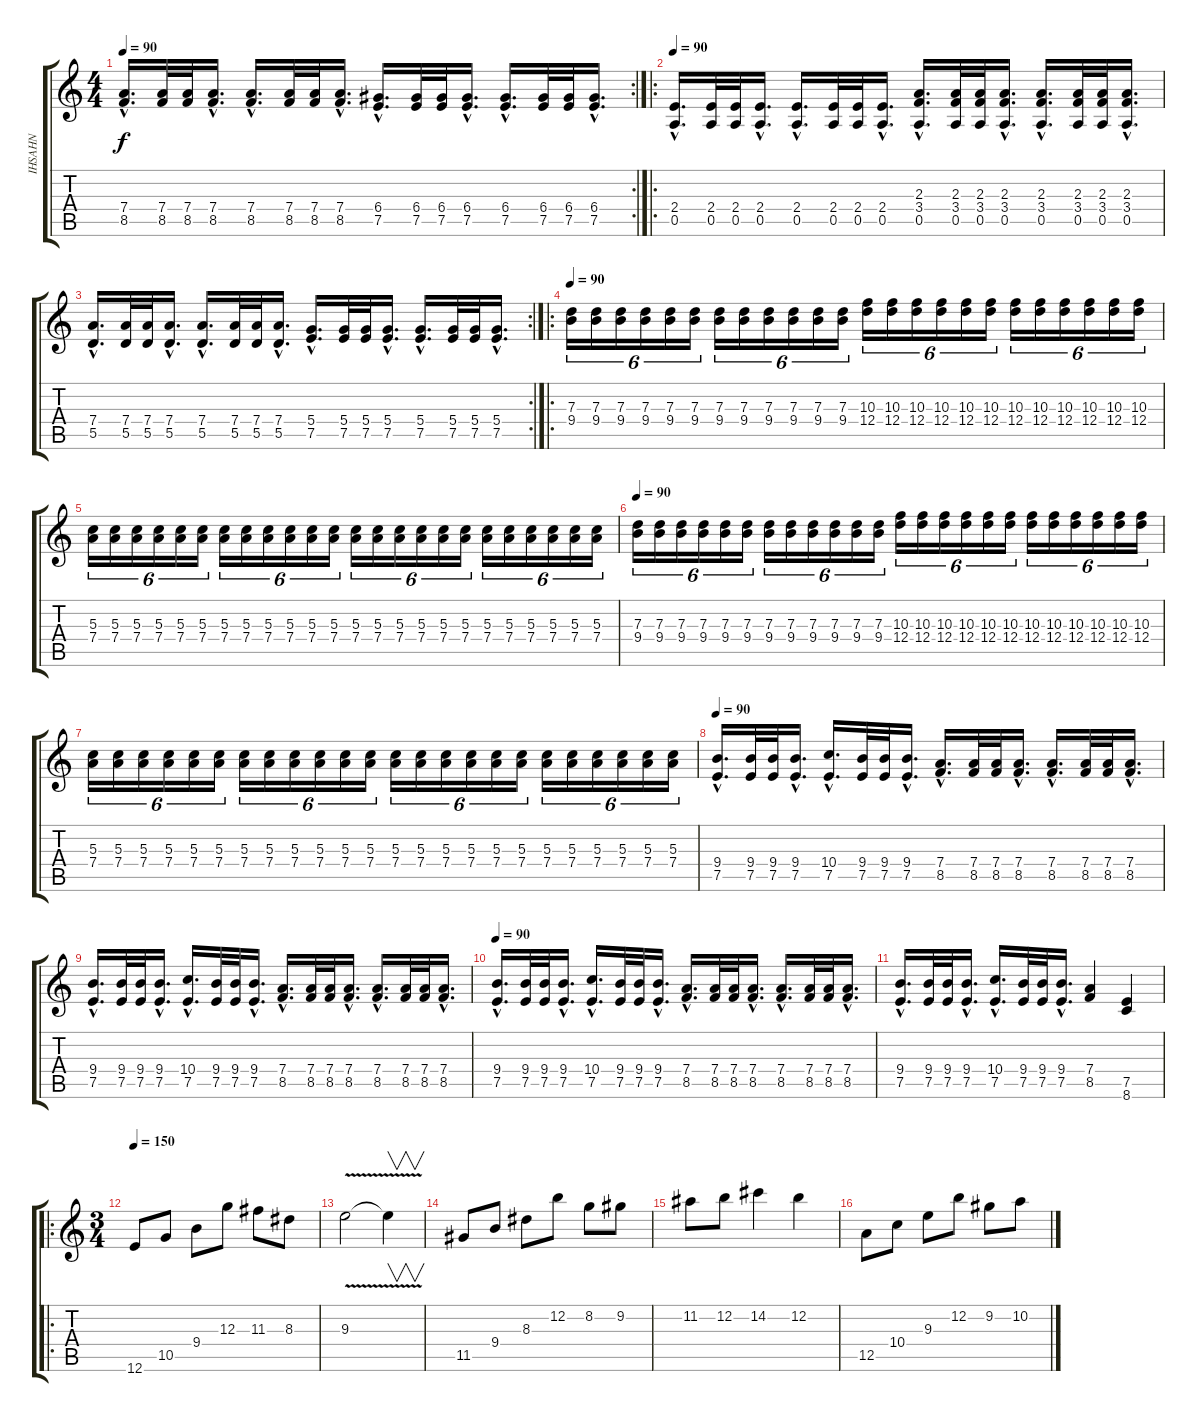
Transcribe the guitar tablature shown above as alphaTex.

\track ("IHSAHN" "IHSAHN") {instrument distortionguitar}
\staff {score tabs}
\tuning (E4 B3 G3 D3 A2 E2) {hide}
\rc 2
\ts (4 4)
\tempo 90
\clef g2
\ks c
(7.4{hac} 8.5{hac}).16{d dy f} (7.4 8.5).32 (7.4 8.5).32 (7.4{hac} 8.5{hac}).16{d} (7.4{hac} 8.5{hac}).16{d} (7.4 8.5).32 (7.4 8.5).32 (7.4{hac} 8.5{hac}).16{d} (6.4{hac} 7.5{hac}).16{d} (6.4 7.5).32 (6.4 7.5).32 (6.4{hac} 7.5{hac}).16{d} (6.4{hac} 7.5{hac}).16{d} (6.4 7.5).32 (6.4 7.5).32 (6.4{hac} 7.5{hac}).16{d} |
\ro
\tempo 90
(2.4{hac} 0.5{hac}).16{d} (2.4 0.5).32 (2.4 0.5).32 (2.4{hac} 0.5{hac}).16{d} (2.4{hac} 0.5{hac}).16{d} (2.4 0.5).32 (2.4 0.5).32 (2.4{hac} 0.5{hac}).16{d} (2.3{hac} 3.4{hac} 0.5{hac}).16{d} (2.3 3.4 0.5).32 (2.3 3.4 0.5).32 (2.3{hac} 3.4{hac} 0.5{hac}).16{d} (2.3{hac} 3.4{hac} 0.5{hac}).16{d} (2.3 3.4 0.5).32 (2.3 3.4 0.5).32 (2.3{hac} 3.4{hac} 0.5{hac}).16{d} |
\rc 2
(7.4{hac} 5.5{hac}).16{d} (7.4 5.5).32 (7.4 5.5).32 (7.4{hac} 5.5{hac}).16{d} (7.4{hac} 5.5{hac}).16{d} (7.4 5.5).32 (7.4 5.5).32 (7.4{hac} 5.5{hac}).16{d} (5.4{hac} 7.5{hac}).16{d} (5.4 7.5).32 (5.4 7.5).32 (5.4{hac} 7.5{hac}).16{d} (5.4{hac} 7.5{hac}).16{d} (5.4 7.5).32 (5.4 7.5).32 (5.4{hac} 7.5{hac}).16{d} |
\ro
\tempo 90
(7.3 9.4).16{tu (6 4)} (7.3 9.4).16{tu (6 4)} (7.3 9.4).16{tu (6 4)} (7.3 9.4).16{tu (6 4)} (7.3 9.4).16{tu (6 4)} (7.3 9.4).16{tu (6 4)} (7.3 9.4).16{tu (6 4)} (7.3 9.4).16{tu (6 4)} (7.3 9.4).16{tu (6 4)} (7.3 9.4).16{tu (6 4)} (7.3 9.4).16{tu (6 4)} (7.3 9.4).16{tu (6 4)} (10.3 12.4).16{tu (6 4)} (10.3 12.4).16{tu (6 4)} (10.3 12.4).16{tu (6 4)} (10.3 12.4).16{tu (6 4)} (10.3 12.4).16{tu (6 4)} (10.3 12.4).16{tu (6 4)} (10.3 12.4).16{tu (6 4)} (10.3 12.4).16{tu (6 4)} (10.3 12.4).16{tu (6 4)} (10.3 12.4).16{tu (6 4)} (10.3 12.4).16{tu (6 4)} (10.3 12.4).16{tu (6 4)} |
(5.3 7.4).16{tu (6 4)} (5.3 7.4).16{tu (6 4)} (5.3 7.4).16{tu (6 4)} (5.3 7.4).16{tu (6 4)} (5.3 7.4).16{tu (6 4)} (5.3 7.4).16{tu (6 4)} (5.3 7.4).16{tu (6 4)} (5.3 7.4).16{tu (6 4)} (5.3 7.4).16{tu (6 4)} (5.3 7.4).16{tu (6 4)} (5.3 7.4).16{tu (6 4)} (5.3 7.4).16{tu (6 4)} (5.3 7.4).16{tu (6 4)} (5.3 7.4).16{tu (6 4)} (5.3 7.4).16{tu (6 4)} (5.3 7.4).16{tu (6 4)} (5.3 7.4).16{tu (6 4)} (5.3 7.4).16{tu (6 4)} (5.3 7.4).16{tu (6 4)} (5.3 7.4).16{tu (6 4)} (5.3 7.4).16{tu (6 4)} (5.3 7.4).16{tu (6 4)} (5.3 7.4).16{tu (6 4)} (5.3 7.4).16{tu (6 4)} |
\tempo 90
(7.3 9.4).16{tu (6 4)} (7.3 9.4).16{tu (6 4)} (7.3 9.4).16{tu (6 4)} (7.3 9.4).16{tu (6 4)} (7.3 9.4).16{tu (6 4)} (7.3 9.4).16{tu (6 4)} (7.3 9.4).16{tu (6 4)} (7.3 9.4).16{tu (6 4)} (7.3 9.4).16{tu (6 4)} (7.3 9.4).16{tu (6 4)} (7.3 9.4).16{tu (6 4)} (7.3 9.4).16{tu (6 4)} (10.3 12.4).16{tu (6 4)} (10.3 12.4).16{tu (6 4)} (10.3 12.4).16{tu (6 4)} (10.3 12.4).16{tu (6 4)} (10.3 12.4).16{tu (6 4)} (10.3 12.4).16{tu (6 4)} (10.3 12.4).16{tu (6 4)} (10.3 12.4).16{tu (6 4)} (10.3 12.4).16{tu (6 4)} (10.3 12.4).16{tu (6 4)} (10.3 12.4).16{tu (6 4)} (10.3 12.4).16{tu (6 4)} |
(5.3 7.4).16{tu (6 4)} (5.3 7.4).16{tu (6 4)} (5.3 7.4).16{tu (6 4)} (5.3 7.4).16{tu (6 4)} (5.3 7.4).16{tu (6 4)} (5.3 7.4).16{tu (6 4)} (5.3 7.4).16{tu (6 4)} (5.3 7.4).16{tu (6 4)} (5.3 7.4).16{tu (6 4)} (5.3 7.4).16{tu (6 4)} (5.3 7.4).16{tu (6 4)} (5.3 7.4).16{tu (6 4)} (5.3 7.4).16{tu (6 4)} (5.3 7.4).16{tu (6 4)} (5.3 7.4).16{tu (6 4)} (5.3 7.4).16{tu (6 4)} (5.3 7.4).16{tu (6 4)} (5.3 7.4).16{tu (6 4)} (5.3 7.4).16{tu (6 4)} (5.3 7.4).16{tu (6 4)} (5.3 7.4).16{tu (6 4)} (5.3 7.4).16{tu (6 4)} (5.3 7.4).16{tu (6 4)} (5.3 7.4).16{tu (6 4)} |
\tempo 90
(9.4{hac} 7.5{hac}).16{d} (9.4 7.5).32 (9.4 7.5).32 (9.4{hac} 7.5{hac}).16{d} (10.4{hac} 7.5{hac}).16{d} (9.4 7.5).32 (9.4 7.5).32 (9.4{hac} 7.5{hac}).16{d} (7.4{hac} 8.5{hac}).16{d} (7.4 8.5).32 (7.4 8.5).32 (7.4{hac} 8.5{hac}).16{d} (7.4{hac} 8.5{hac}).16{d} (7.4 8.5).32 (7.4 8.5).32 (7.4{hac} 8.5{hac}).16{d} |
(9.4{hac} 7.5{hac}).16{d} (9.4 7.5).32 (9.4 7.5).32 (9.4{hac} 7.5{hac}).16{d} (10.4{hac} 7.5{hac}).16{d} (9.4 7.5).32 (9.4 7.5).32 (9.4{hac} 7.5{hac}).16{d} (7.4{hac} 8.5{hac}).16{d} (7.4 8.5).32 (7.4 8.5).32 (7.4{hac} 8.5{hac}).16{d} (7.4{hac} 8.5{hac}).16{d} (7.4 8.5).32 (7.4 8.5).32 (7.4{hac} 8.5{hac}).16{d} |
\tempo 90
(9.4{hac} 7.5{hac}).16{d} (9.4 7.5).32 (9.4 7.5).32 (9.4{hac} 7.5{hac}).16{d} (10.4{hac} 7.5{hac}).16{d} (9.4 7.5).32 (9.4 7.5).32 (9.4{hac} 7.5{hac}).16{d} (7.4{hac} 8.5{hac}).16{d} (7.4 8.5).32 (7.4 8.5).32 (7.4{hac} 8.5{hac}).16{d} (7.4{hac} 8.5{hac}).16{d} (7.4 8.5).32 (7.4 8.5).32 (7.4{hac} 8.5{hac}).16{d} |
(9.4{hac} 7.5{hac}).16{d} (9.4 7.5).32 (9.4 7.5).32 (9.4{hac} 7.5{hac}).16{d} (10.4{hac} 7.5{hac}).16{d} (9.4 7.5).32 (9.4 7.5).32 (9.4{hac} 7.5{hac}).16{d} (7.4 8.5).4 (7.5 8.6).4 |
\ro
\ts (3 4)
\tempo 150
12.6.8{volume 13 balance 16} 10.5.8 9.4.8 12.3.8 11.3.8 8.3.8 |
9.3{v}.2 9.3{t}.4{v} |
11.5.8 9.4.8 8.3.8 12.2.8 8.2.8 9.2.8 |
11.2.8 12.2.8 14.2.4 12.2.4 |
12.5.8 10.4.8 9.3.8 12.2.8 9.2.8 10.2.8
